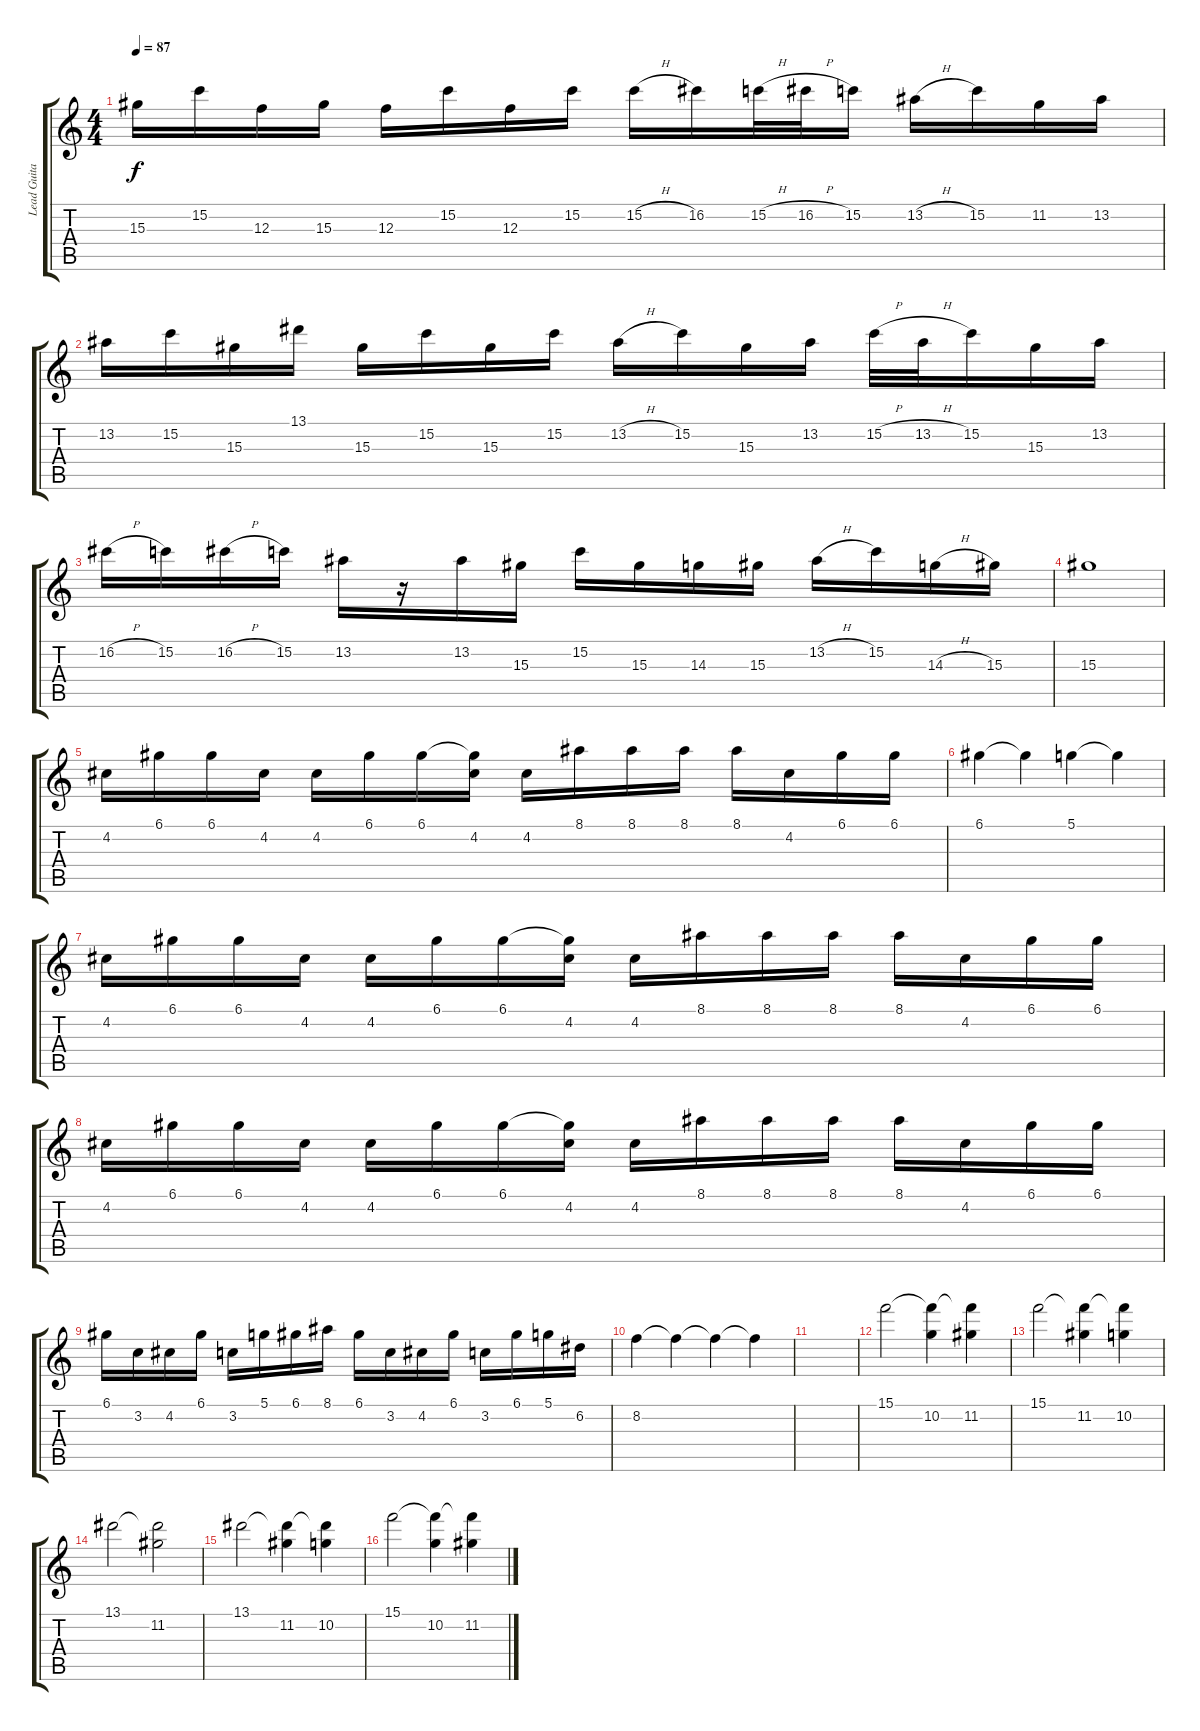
\track ("Lead Guitar" "Lead Guita") {instrument distortionguitar}
\staff {score tabs}
\tuning (D4 A3 F3 C3 G2 C2) {hide}
\ts (4 4)
\tempo 87
\clef g2
\ks c
15.3.16{dy f} 15.2.16 12.3.16 15.3.16 12.3.16 15.2.16 12.3.16 15.2.16 15.2{h}.16 16.2.16 15.2{h}.32 16.2{h}.32 15.2.16 13.2{h}.16 15.2.16 11.2.16 13.2.16 |
13.2.16 15.2.16 15.3.16 13.1.16 15.3.16 15.2.16 15.3.16 15.2.16 13.2{h}.16 15.2.16 15.3.16 13.2.16 15.2{h}.32 13.2{h}.32 15.2.16 15.3.16 13.2.16 |
16.2{h}.16 15.2.16 16.2{h}.16 15.2.16 13.2.16 r.16 13.2.16 15.3.16 15.2.16 15.3.16 14.3.16 15.3.16 13.2{h}.16 15.2.16 14.3{h}.16 15.3.16 |
15.3.1 |
4.2.16{volume 14} 6.1.16 6.1.16 4.2.16 4.2.16 6.1.16 6.1.16 (6.1{t} 4.2).16 4.2.16 8.1.16 8.1.16 8.1.16 8.1.16 4.2.16 6.1.16 6.1.16 |
6.1.4 6.1{t}.4 5.1.4 5.1{t}.4 |
4.2.16{volume 14} 6.1.16 6.1.16 4.2.16 4.2.16 6.1.16 6.1.16 (6.1{t} 4.2).16 4.2.16 8.1.16 8.1.16 8.1.16 8.1.16 4.2.16 6.1.16 6.1.16 |
4.2.16{volume 14} 6.1.16 6.1.16 4.2.16 4.2.16 6.1.16 6.1.16 (6.1{t} 4.2).16 4.2.16 8.1.16 8.1.16 8.1.16 8.1.16 4.2.16 6.1.16 6.1.16 |
6.1.16 3.2.16 4.2.16 6.1.16 3.2.16 5.1.16 6.1.16 8.1.16 6.1.16 3.2.16 4.2.16 6.1.16 3.2.16 6.1.16 5.1.16 6.2.16 |
8.2.4 8.2{t}.4 8.2{t}.4 8.2{t}.4 |
|
15.1.2 (15.1{t} 10.2).4 (15.1{t} 11.2).4 |
15.1.2 (15.1{t} 11.2).4 (15.1{t} 10.2).4 |
13.1.2 (13.1{t} 11.2).2 |
13.1.2 (13.1{t} 11.2).4 (13.1{t} 10.2).4 |
15.1.2 (15.1{t} 10.2).4 (15.1{t} 11.2).4
